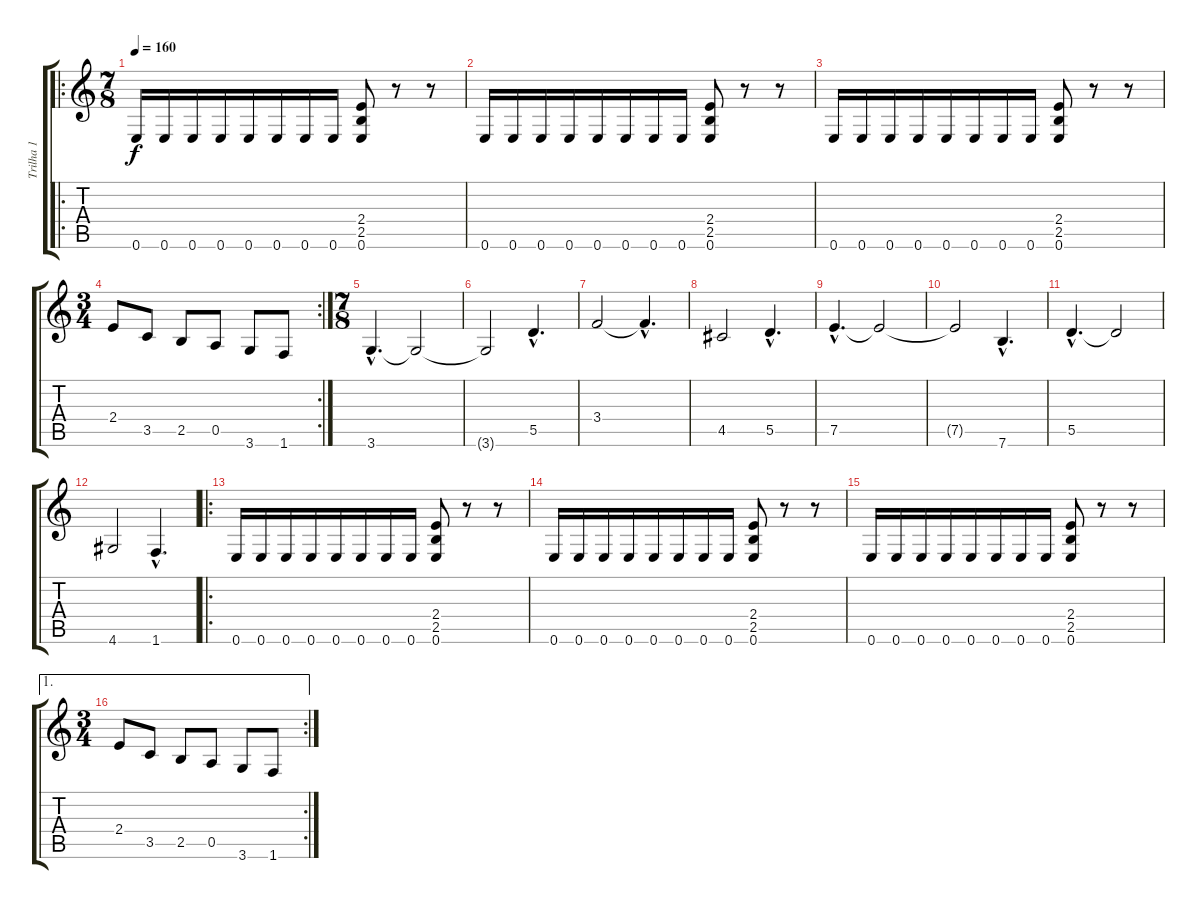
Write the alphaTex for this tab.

\track ("Trilha 1" "Trilha 1") {instrument distortionguitar}
\staff {score tabs}
\tuning (E4 B3 G3 D3 A2 E2) {hide}
\ro
\ts (7 8)
\tempo 160
\clef g2
\ks c
0.6.16{dy f} 0.6.16 0.6.16 0.6.16 0.6.16 0.6.16 0.6.16 0.6.16 (2.4 2.5 0.6).8 r.8 r.8 |
0.6.16 0.6.16 0.6.16 0.6.16 0.6.16 0.6.16 0.6.16 0.6.16 (2.4 2.5 0.6).8 r.8 r.8 |
0.6.16 0.6.16 0.6.16 0.6.16 0.6.16 0.6.16 0.6.16 0.6.16 (2.4 2.5 0.6).8 r.8 r.8 |
\rc 2
\ts (3 4)
2.4.8 3.5.8 2.5.8 0.5.8 3.6.8 1.6.8 |
\ts (7 8)
3.6{hac}.4{d} 3.6{t}.2 |
3.6{t}.2 5.5{hac}.4{d} |
3.4.2 3.4{hac t}.4{d} |
4.5.2 5.5{hac}.4{d} |
7.5{hac}.4{d} 7.5{t}.2 |
7.5{t}.2 7.6{hac}.4{d} |
5.5{hac}.4{d} 5.5{t}.2 |
4.6.2 1.6{hac}.4{d} |
\ro
0.6.16 0.6.16 0.6.16 0.6.16 0.6.16 0.6.16 0.6.16 0.6.16 (2.4 2.5 0.6).8 r.8 r.8 |
0.6.16 0.6.16 0.6.16 0.6.16 0.6.16 0.6.16 0.6.16 0.6.16 (2.4 2.5 0.6).8 r.8 r.8 |
0.6.16 0.6.16 0.6.16 0.6.16 0.6.16 0.6.16 0.6.16 0.6.16 (2.4 2.5 0.6).8 r.8 r.8 |
\ae 1
\rc 2
\ts (3 4)
2.4.8 3.5.8 2.5.8 0.5.8 3.6.8 1.6.8
